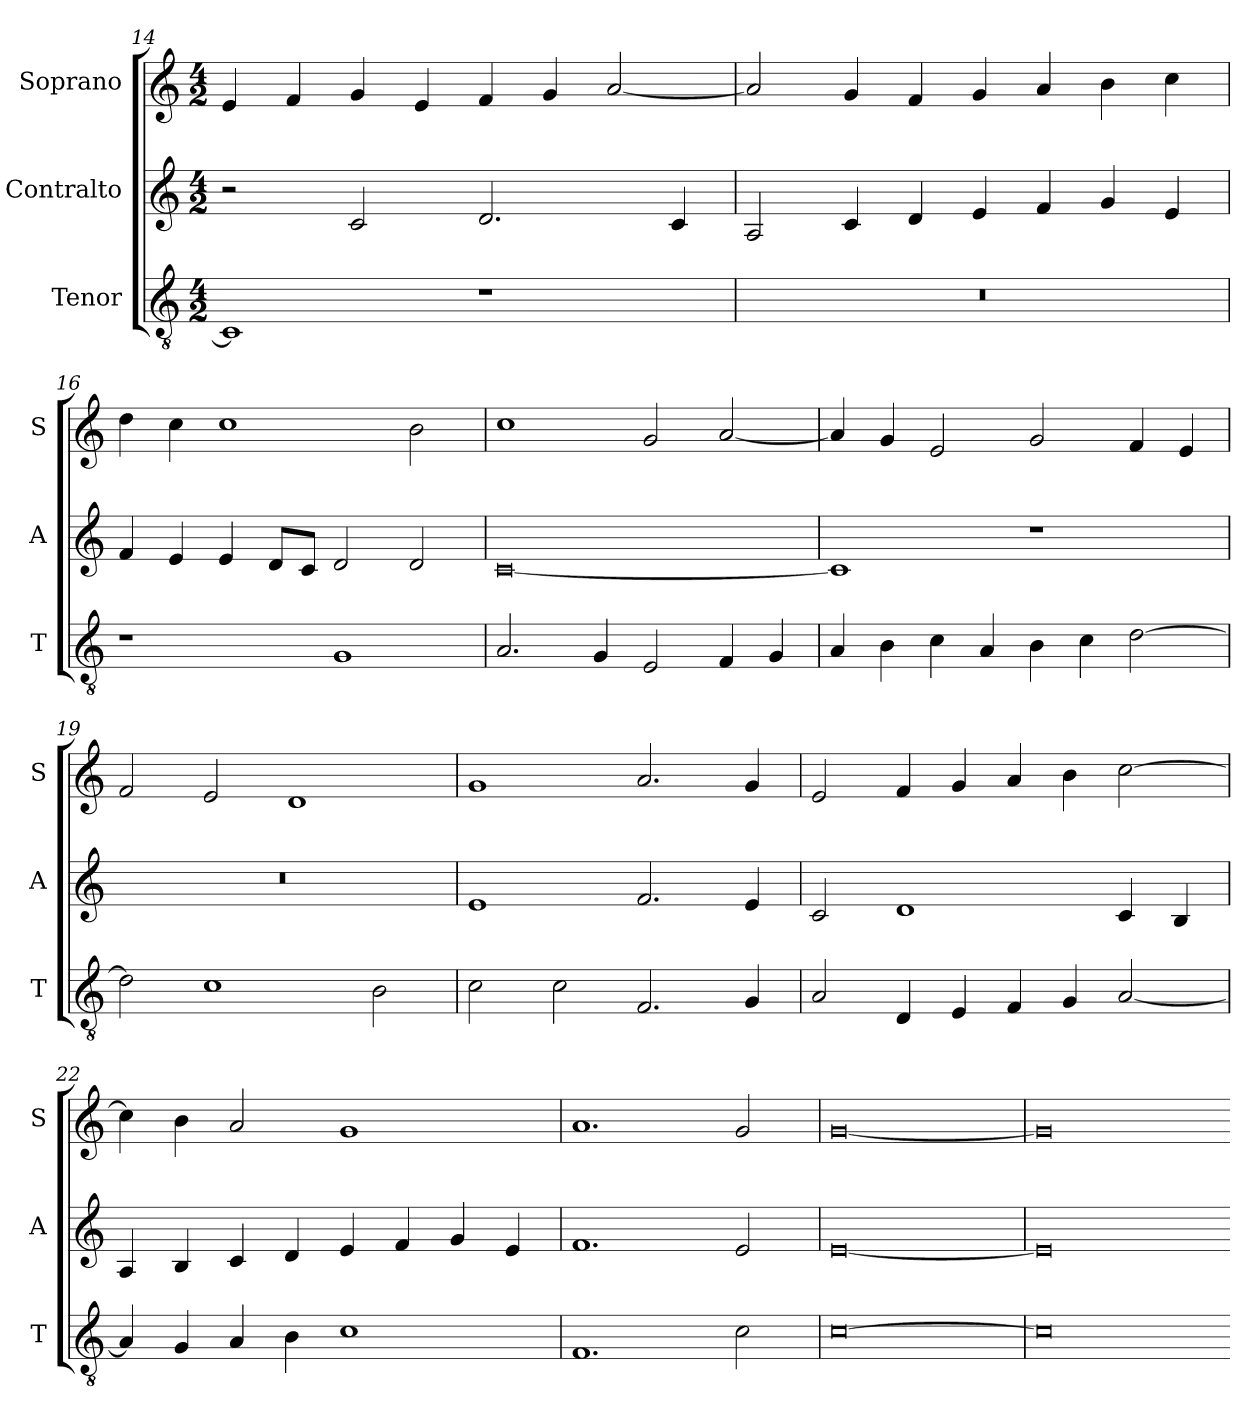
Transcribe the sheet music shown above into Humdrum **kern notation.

**kern	**kern	**kern
*part3	*part2	*part1
*staff3	*staff2	*staff1
*I"Tenor	*I"Contralto	*I"Soprano
*I'T	*I'A	*I'S
*clefGv2	*clefG2	*clefG2
*k[]	*k[]	*k[]
*E:phr	*E:phr	*E:phr
*M4/2	*M4/2	*M4/2
=14	=14	=14
1C]	2r	4e
.	.	4f
.	2c	4g
.	.	4e
1r	2.d	4f
.	.	4g
.	.	[2a
.	4c	.
=15	=15	=15
0r	2A	2a]
.	4c	4g
.	4d	4f
.	4e	4g
.	4f	4a
.	4g	4b
.	4e	4cc
=16	=16	=16
1r	4f	4dd
.	4e	4cc
.	4e	1cc
.	8d/L	.
.	8c/J	.
1G	2d	.
.	2d	2b
=17	=17	=17
2.A	[0c	1cc
4G	.	.
2E	.	2g
4F	.	[2a
4G	.	.
=18	=18	=18
4A	1c]	4a]
4B	.	4g
4c	.	2e
4A	.	.
4B	1r	2g
4c	.	.
[2d	.	4f
.	.	4e
=19	=19	=19
2d]	0r	2f
1c	.	2e
.	.	1d
2B	.	.
=20	=20	=20
2c	1e	1g
2c	.	.
2.F	2.f	2.a
4G	4e	4g
=21	=21	=21
2A	2c	2e
4D	1d	4f
4E	.	4g
4F	.	4a
4G	.	4b
[2A	4c	[2cc
.	4B	.
=22	=22	=22
4A]	4A	4cc]
4G	4B	4b
4A	4c	2a
4B	4d	.
1c	4e	1g
.	4f	.
.	4g	.
.	4e	.
=23	=23	=23
1.F	1.f	1.a
2c	2e	2g
=24	=24	=24
[0c	[0e	[0g
=25	=25	=25
0c]	0e]	0g]
=-	=-	=-
*-	*-	*-
